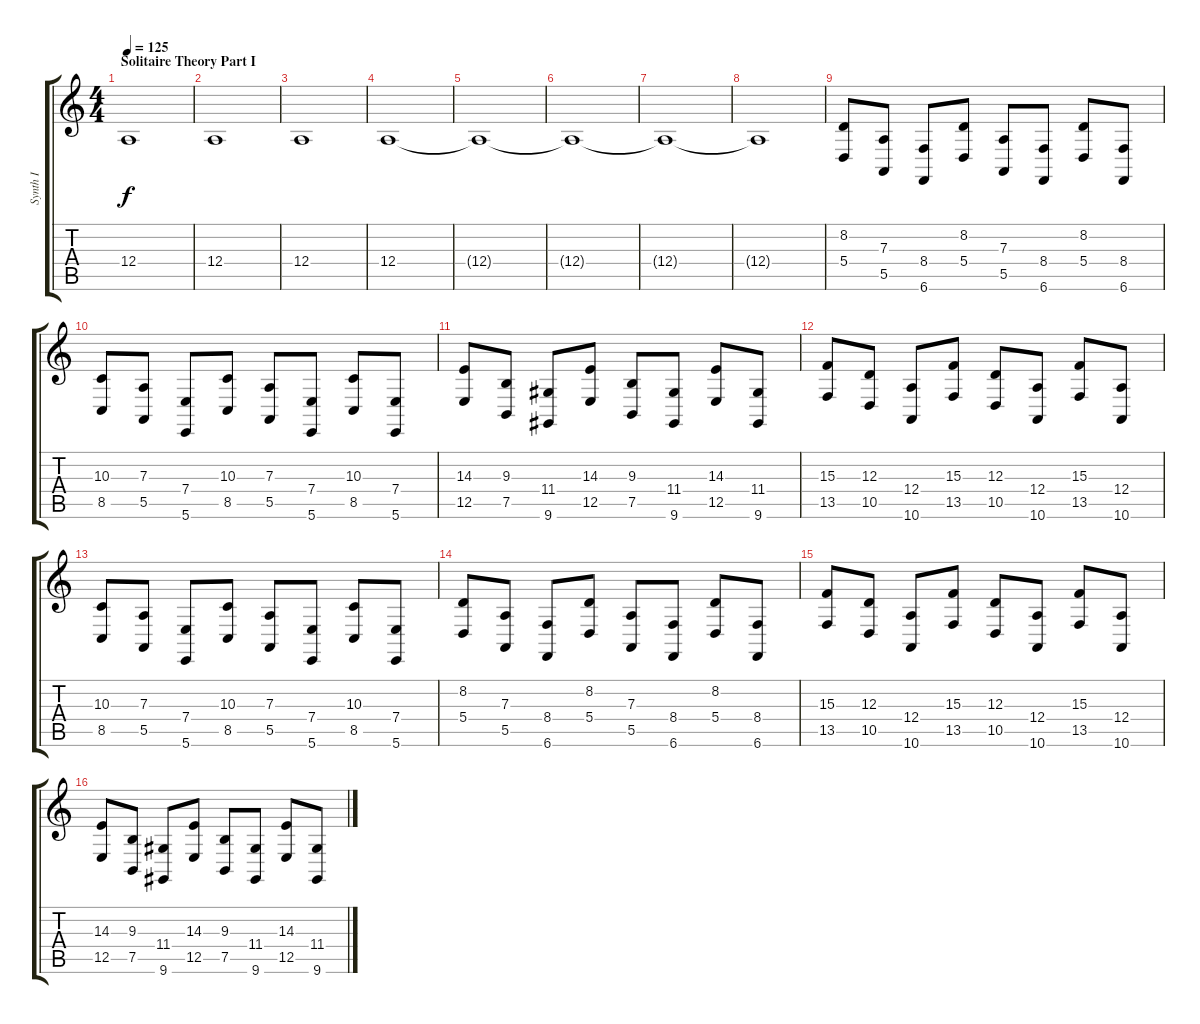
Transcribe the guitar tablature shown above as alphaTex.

\track ("Synth I" "Synth I") {instrument synthstrings1}
\staff {score tabs}
\tuning (B3 Gb3 D3 A2 E2 B1) {hide}
\ts (4 4)
\section ("" "Solitaire Theory Part I")
\tempo 125
\clef g2
\ks c
12.4.1{dy f instrument synthstrings1} |
12.4.1 |
12.4.1 |
12.4.1 |
12.4{t}.1 |
12.4{t}.1 |
12.4{t}.1 |
12.4{t}.1 |
(8.2 5.4).8 (7.3 5.5).8 (8.4 6.6).8 (8.2 5.4).8 (7.3 5.5).8 (8.4 6.6).8 (8.2 5.4).8 (8.4 6.6).8 |
(10.3 8.5).8 (7.3 5.5).8 (7.4 5.6).8 (10.3 8.5).8 (7.3 5.5).8 (7.4 5.6).8 (10.3 8.5).8 (7.4 5.6).8 |
(14.3 12.5).8 (9.3 7.5).8 (11.4 9.6).8 (14.3 12.5).8 (9.3 7.5).8 (11.4 9.6).8 (14.3 12.5).8 (11.4 9.6).8 |
(15.3 13.5).8 (12.3 10.5).8 (12.4 10.6).8 (15.3 13.5).8 (12.3 10.5).8 (12.4 10.6).8 (15.3 13.5).8 (12.4 10.6).8 |
(10.3 8.5).8 (7.3 5.5).8 (7.4 5.6).8 (10.3 8.5).8 (7.3 5.5).8 (7.4 5.6).8 (10.3 8.5).8 (7.4 5.6).8 |
(8.2 5.4).8 (7.3 5.5).8 (8.4 6.6).8 (8.2 5.4).8 (7.3 5.5).8 (8.4 6.6).8 (8.2 5.4).8 (8.4 6.6).8 |
(15.3 13.5).8 (12.3 10.5).8 (12.4 10.6).8 (15.3 13.5).8 (12.3 10.5).8 (12.4 10.6).8 (15.3 13.5).8 (12.4 10.6).8 |
(14.3 12.5).8 (9.3 7.5).8 (11.4 9.6).8 (14.3 12.5).8 (9.3 7.5).8 (11.4 9.6).8 (14.3 12.5).8 (11.4 9.6).8
